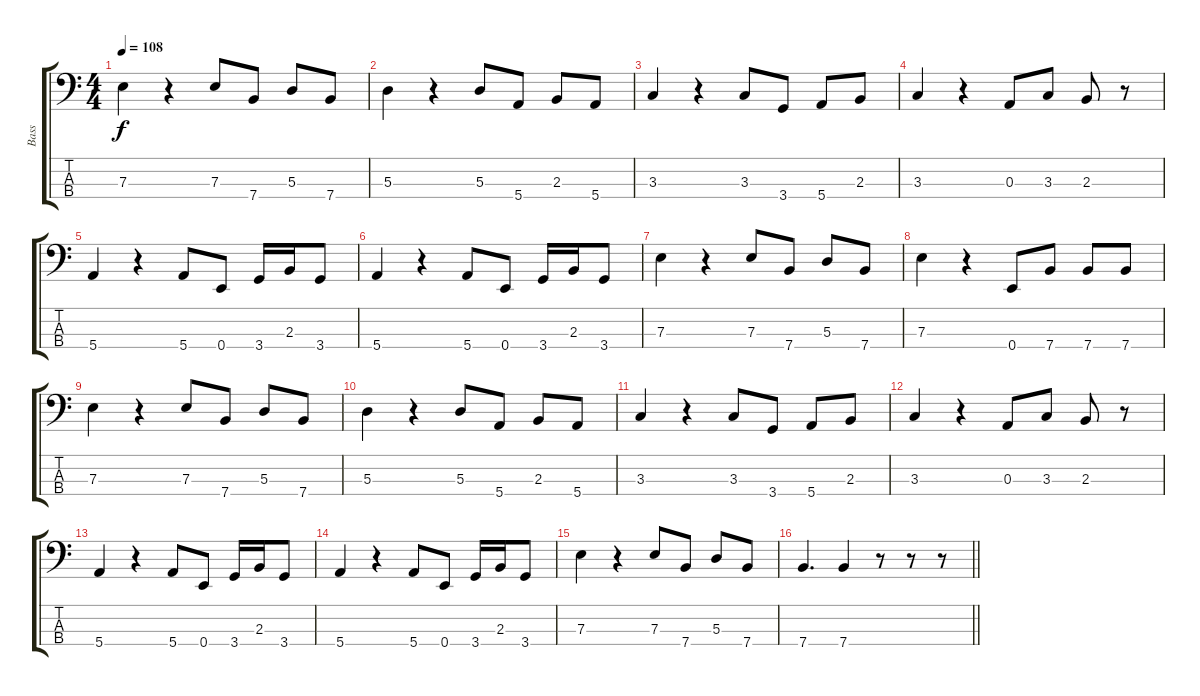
\track ("Bass" "Bass") {instrument electricbassfinger}
\staff {score tabs}
\tuning (G2 D2 A1 E1) {hide}
\ts (4 4)
\tempo 108
\clef f4
\ks c
7.3.4{dy f} r.4 7.3.8 7.4.8 5.3.8 7.4.8 |
5.3.4 r.4 5.3.8 5.4.8 2.3.8 5.4.8 |
3.3.4 r.4 3.3.8 3.4.8 5.4.8 2.3.8 |
3.3.4 r.4 0.3.8 3.3.8 2.3.8 r.8 |
5.4.4 r.4 5.4.8 0.4.8 3.4.16 2.3.16 3.4.8 |
5.4.4 r.4 5.4.8 0.4.8 3.4.16 2.3.16 3.4.8 |
7.3.4 r.4 7.3.8 7.4.8 5.3.8 7.4.8 |
7.3.4 r.4 0.4.8 7.4.8 7.4.8 7.4.8 |
7.3.4 r.4 7.3.8 7.4.8 5.3.8 7.4.8 |
5.3.4 r.4 5.3.8 5.4.8 2.3.8 5.4.8 |
3.3.4 r.4 3.3.8 3.4.8 5.4.8 2.3.8 |
3.3.4 r.4 0.3.8 3.3.8 2.3.8 r.8 |
5.4.4 r.4 5.4.8 0.4.8 3.4.16 2.3.16 3.4.8 |
5.4.4 r.4 5.4.8 0.4.8 3.4.16 2.3.16 3.4.8 |
7.3.4 r.4 7.3.8 7.4.8 5.3.8 7.4.8 |
\barLineRight lightlight
7.4.4{d} 7.4.4 r.8 r.8 r.8
